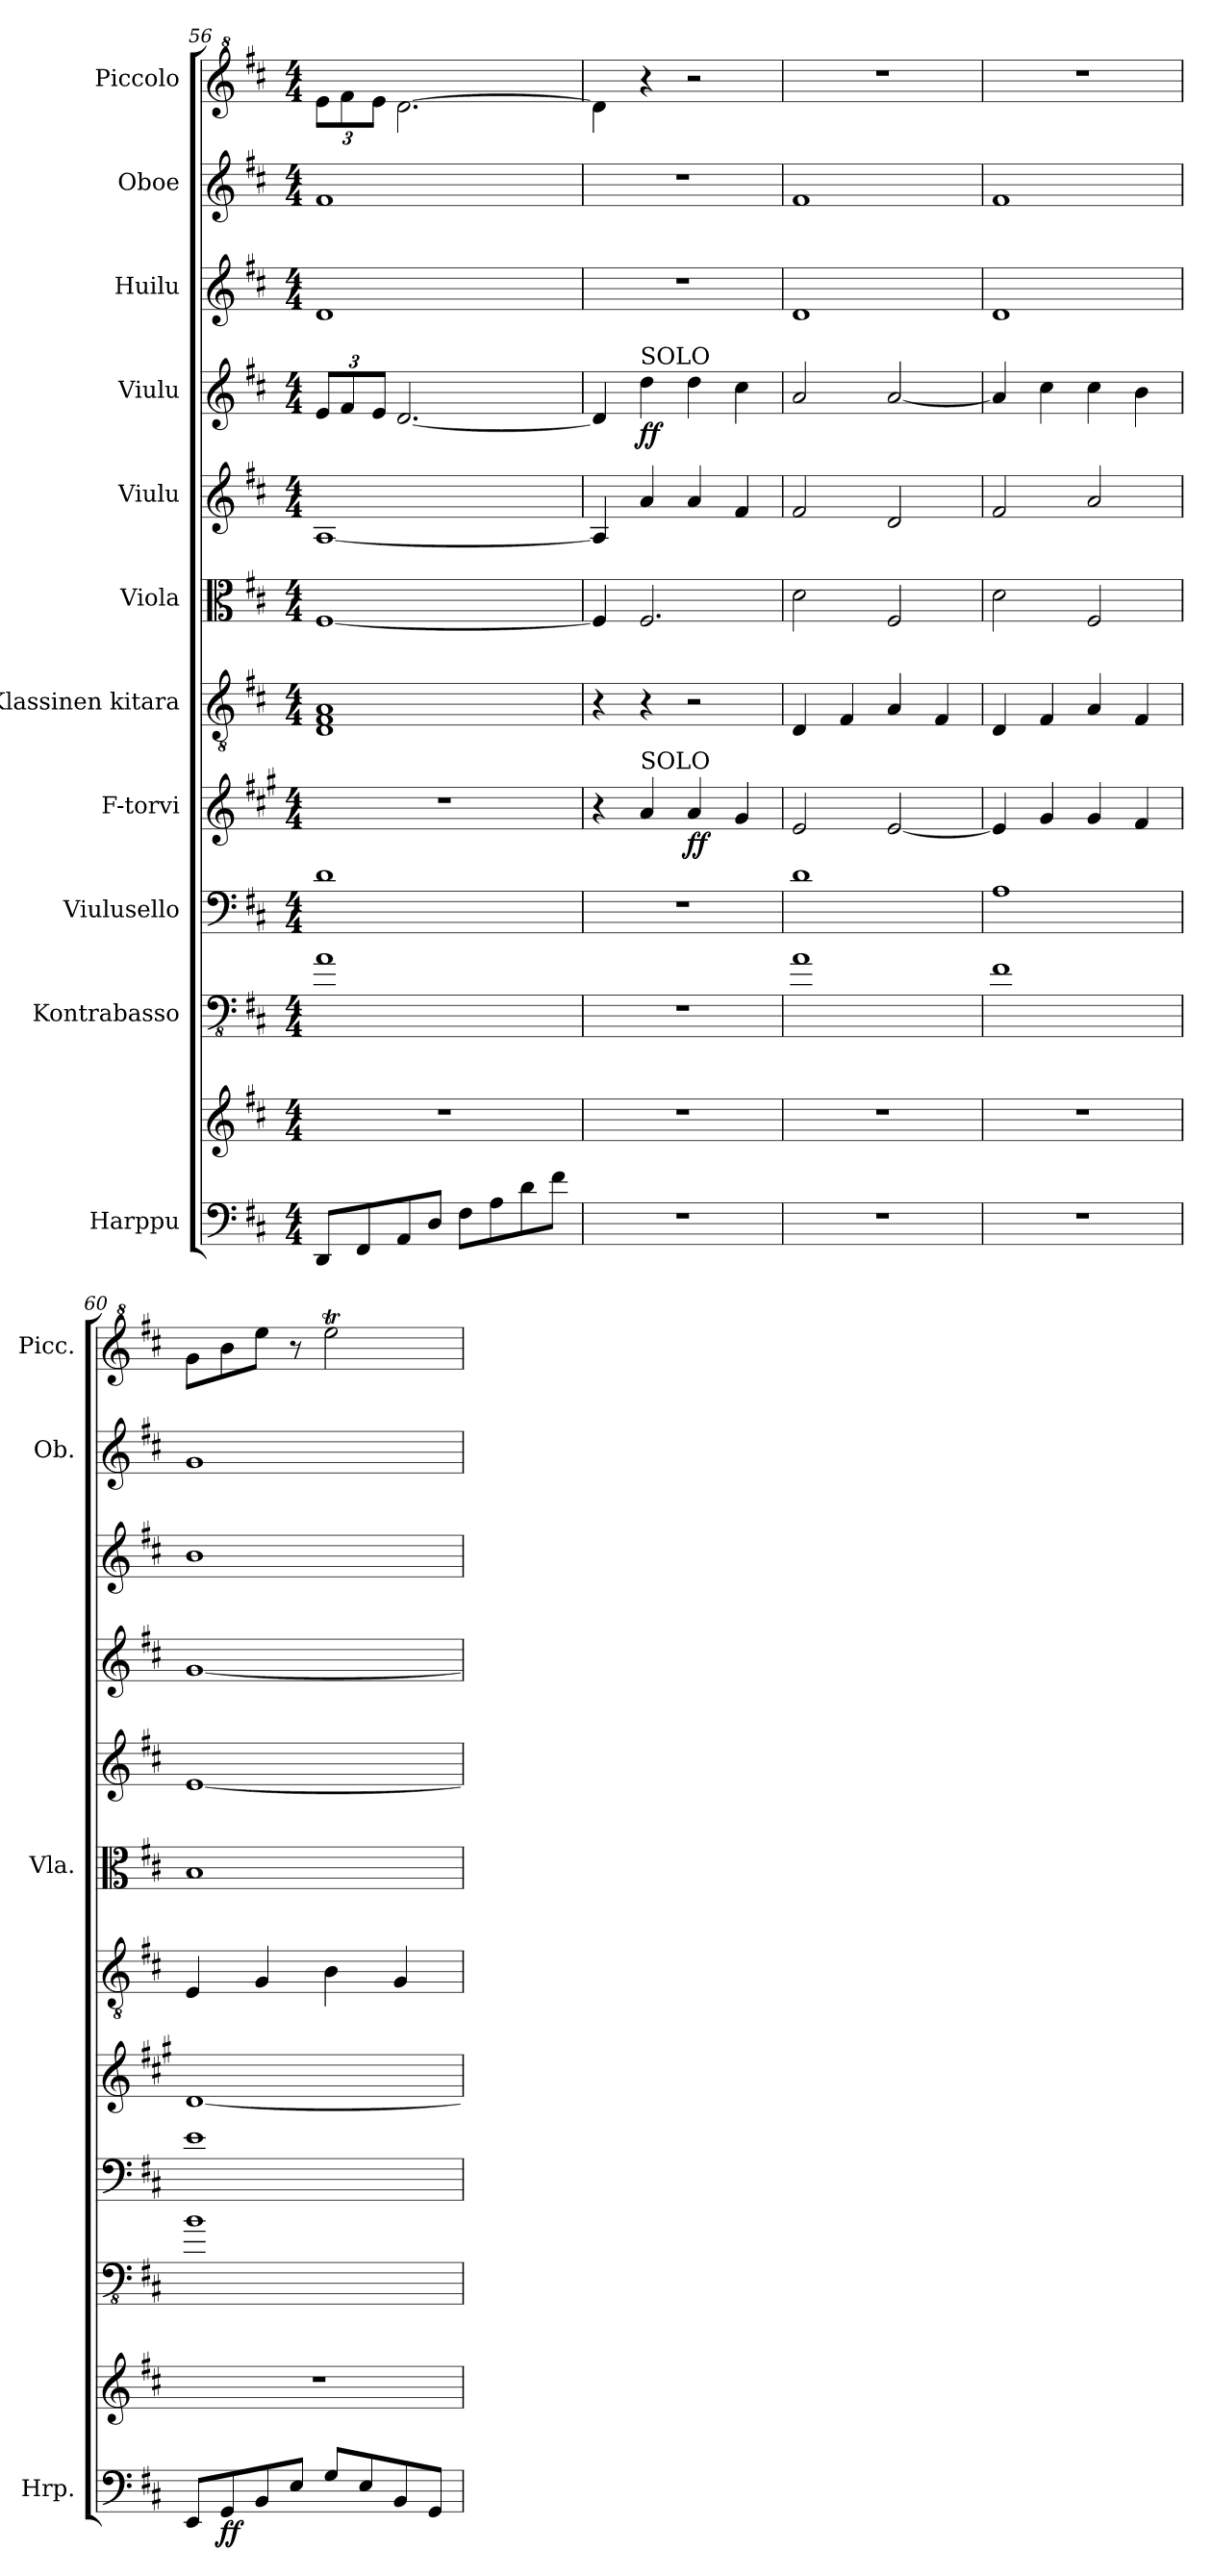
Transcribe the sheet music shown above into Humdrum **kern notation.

**kern	**kern	**dynam	**kern	**kern	**kern	**dynam	**kern	**kern	**kern	**kern	**dynam	**kern	**kern	**kern
*part11	*part11	*part11	*part10	*part9	*part8	*part8	*part7	*part6	*part5	*part4	*part4	*part3	*part2	*part1
*staff12	*staff11	*staff11/12	*staff10	*staff9	*staff8	*staff8	*staff7	*staff6	*staff5	*staff4	*staff4	*staff3	*staff2	*staff1
*I"Harppu	*	*	*I"Kontrabasso	*I"Viulusello	*I"F-torvi	*	*I"Klassinen kitara	*I"Viola	*I"Viulu	*I"Viulu	*	*I"Huilu	*I"Oboe	*I"Piccolo
*I'Hrp.	*	*	*	*	*	*	*	*I'Vla.	*	*	*	*	*I'Ob.	*I'Picc.
*clefF4	*clefG2	*	*clefFv4	*clefF4	*clefG2	*	*clefGv2	*clefC3	*clefG2	*clefG2	*	*clefG2	*clefG2	*clefG^2
*	*	*	*ITrd7c12	*	*ITrd4c7	*	*	*	*	*	*	*	*	*ITrd-7c-12
*k[f#c#]	*k[f#c#]	*	*k[f#c#]	*k[f#c#]	*k[f#c#]	*	*k[f#c#]	*k[f#c#]	*k[f#c#]	*k[f#c#]	*	*k[f#c#]	*k[f#c#]	*k[f#c#]
*M4/4	*M4/4	*	*M4/4	*M4/4	*M4/4	*	*M4/4	*M4/4	*M4/4	*M4/4	*	*M4/4	*M4/4	*M4/4
*	*	*	*	*	*	*	*	*	*	*Xbrackettup	*	*	*	*Xbrackettup
=56	=56	=56	=56	=56	=56	=56	=56	=56	=56	=56	=56	=56	=56	=56
8DD/L	1r	.	1AA	1d	1r	.	1D 1F# 1A	[1F#	[1A	12e/L	.	1d	1f#	12eee\L
.	.	.	.	.	.	.	.	.	.	12f#/	.	.	.	12fff#\
8FF#/	.	.	.	.	.	.	.	.	.	.	.	.	.	.
.	.	.	.	.	.	.	.	.	.	12e/J	.	.	.	12eee\J
8AA/	.	.	.	.	.	.	.	.	.	[2.d/	.	.	.	[2.ddd\
8D/J	.	.	.	.	.	.	.	.	.	.	.	.	.	.
8F#\L	.	.	.	.	.	.	.	.	.	.	.	.	.	.
8A\	.	.	.	.	.	.	.	.	.	.	.	.	.	.
8d\	.	.	.	.	.	.	.	.	.	.	.	.	.	.
8f#\J	.	.	.	.	.	.	.	.	.	.	.	.	.	.
=57	=57	=57	=57	=57	=57	=57	=57	=57	=57	=57	=57	=57	=57	=57
1r	1r	.	1r	1r	4r	.	4r	4F#/]	4A/]	4d/]	.	1r	1r	4ddd\]
!	!	!	!	!	!	!	!	!	!	!LO:TX:a:t=SOLO	!	!	!	!
!	!	!	!	!	!LO:TX:a:t=SOLO	!	!	!	!	!	!	!	!	!
!	!	!	!	!	!	!	!	!	!	!	!LO:DY:b	!	!	!
.	.	.	.	.	4d/	.	4r	2.F#/	4a/	4dd\	ff	.	.	4r
!	!	!	!	!	!	!LO:DY:b	!	!	!	!	!	!	!	!
.	.	.	.	.	4d/	ff	2r	.	4a/	4dd\	.	.	.	2r
.	.	.	.	.	4c#/	.	.	.	4f#/	4cc#\	.	.	.	.
=58	=58	=58	=58	=58	=58	=58	=58	=58	=58	=58	=58	=58	=58	=58
1r	1r	.	1AA	1d	2A/	.	4D/	2d\	2f#/	2a/	.	1d	1f#	1r
.	.	.	.	.	.	.	4F#/	.	.	.	.	.	.	.
.	.	.	.	.	[2A/	.	4A/	2F#/	2d/	[2a/	.	.	.	.
.	.	.	.	.	.	.	4F#/	.	.	.	.	.	.	.
=59	=59	=59	=59	=59	=59	=59	=59	=59	=59	=59	=59	=59	=59	=59
1r	1r	.	1FF#	1A	4A/]	.	4D/	2d\	2f#/	4a/]	.	1d	1f#	1r
.	.	.	.	.	4c#/	.	4F#/	.	.	4cc#\	.	.	.	.
.	.	.	.	.	4c#/	.	4A/	2F#/	2a/	4cc#\	.	.	.	.
.	.	.	.	.	4B/	.	4F#/	.	.	4b\	.	.	.	.
!!LO:PB:g=z
=60	=60	=60	=60	=60	=60	=60	=60	=60	=60	=60	=60	=60	=60	=60
8EE/L	1r	.	1BB	1e	[1G	.	4E/	1B	[1e	[1g	.	1b	1g	8ggg\L
!	!	!LO:DY:b=2	!	!	!	!	!	!	!	!	!	!	!	!
8GG/	.	ff	.	.	.	.	.	.	.	.	.	.	.	8bbb\
8BB/	.	.	.	.	.	.	4G/	.	.	.	.	.	.	8eeee\J
8E/J	.	.	.	.	.	.	.	.	.	.	.	.	.	8r
8G/L	.	.	.	.	.	.	4B\	.	.	.	.	.	.	2eeeeT\
8E/	.	.	.	.	.	.	.	.	.	.	.	.	.	.
8BB/	.	.	.	.	.	.	4G/	.	.	.	.	.	.	.
8GG/J	.	.	.	.	.	.	.	.	.	.	.	.	.	.
=	=	=	=	=	=	=	=	=	=	=	=	=	=	=
*-	*-	*-	*-	*-	*-	*-	*-	*-	*-	*-	*-	*-	*-	*-
